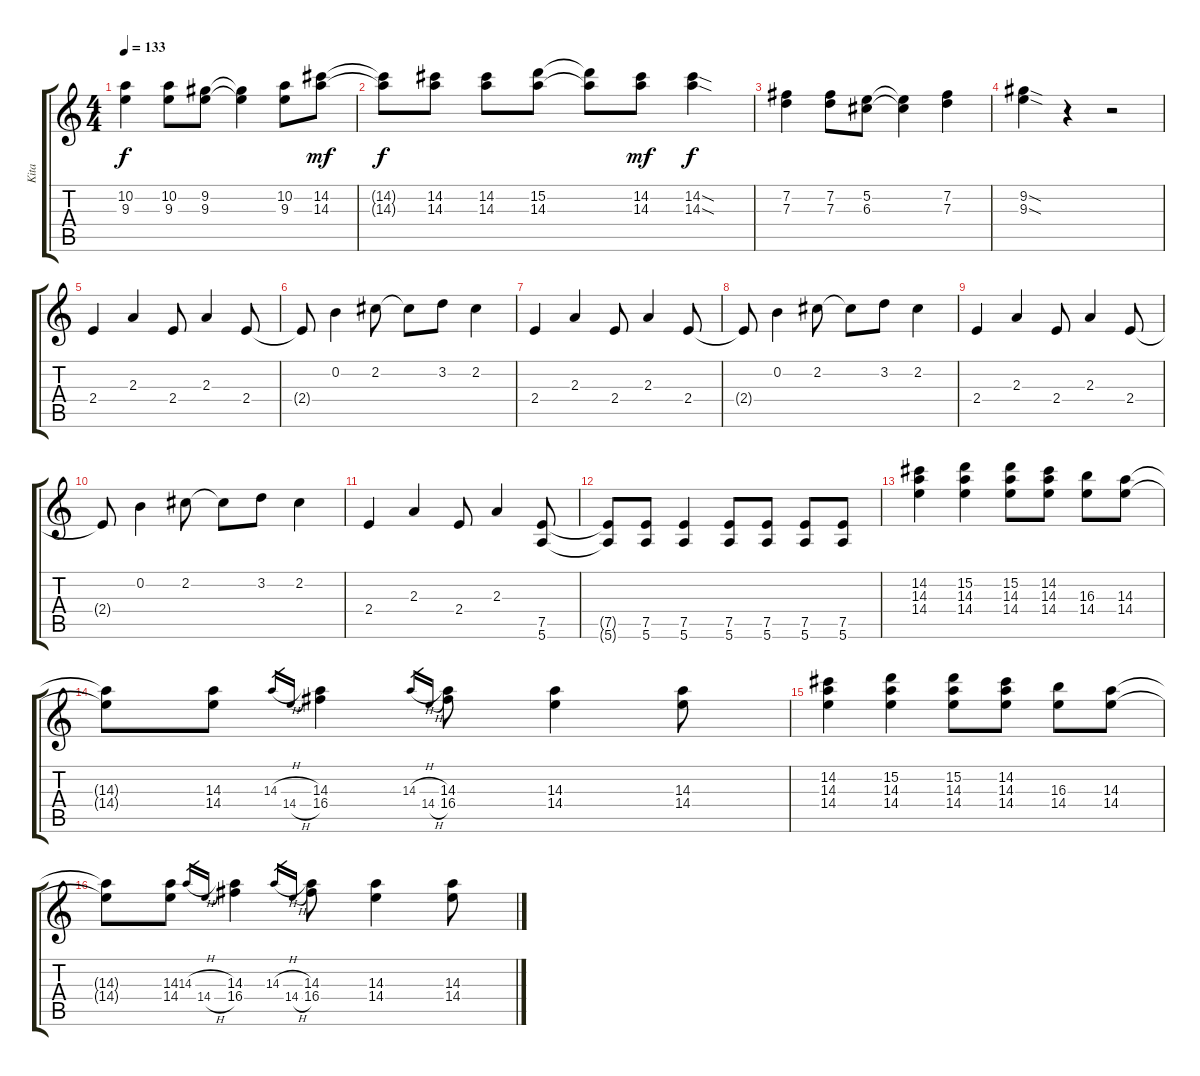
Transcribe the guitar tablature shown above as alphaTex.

\track ("Kita" "Kita") {instrument overdrivenguitar}
\staff {score tabs}
\tuning (E4 B3 G3 D3 A2 E2) {hide}
\ts (4 4)
\tempo 133
\clef g2
\ks c
(10.2 9.3).4{dy f} (10.2 9.3).8 (9.2 9.3).8 (9.2{t} 9.3{t}).4 (10.2 9.3).8 (14.2 14.3).8{dy mf} |
(14.2{t} 14.3{t}).8{dy f} (14.2 14.3).8 (14.2 14.3).8 (15.2 14.3).8 (15.2{t} 14.3{t}).8 (14.2 14.3).8{dy mf} (14.2{sod} 14.3{sod}).4{dy f} |
(7.2 7.3).4 (7.2 7.3).8 (5.2 6.3).8 (5.2{t} 6.3{t}).4 (7.2 7.3).4 |
(9.2{sod} 9.3{sod}).4 r.4 r.2 |
2.4.4{instrument electricguitarclean} 2.3.4 2.4.8 2.3.4 2.4.8 |
2.4{t}.8 0.2.4 2.2.8 2.2{t}.8 3.2.8 2.2.4 |
2.4.4 2.3.4 2.4.8 2.3.4 2.4.8 |
2.4{t}.8 0.2.4 2.2.8 2.2{t}.8 3.2.8 2.2.4 |
2.4.4 2.3.4 2.4.8 2.3.4 2.4.8 |
2.4{t}.8 0.2.4 2.2.8 2.2{t}.8 3.2.8 2.2.4 |
2.4.4 2.3.4 2.4.8 2.3.4 (7.5 5.6).8{instrument overdrivenguitar} |
(7.5{t} 5.6{t}).8 (7.5 5.6).8 (7.5 5.6).4 (7.5 5.6).8 (7.5 5.6).8 (7.5 5.6).8 (7.5 5.6).8 |
(14.2 14.3 14.4).4 (15.2 14.3 14.4).4 (15.2 14.3 14.4).8 (14.2 14.3 14.4).8 (16.3 14.4).8 (14.3 14.4).8 |
(14.3{t} 14.4{t}).8 (14.3 14.4).8 14.3{h}.16{gr} 14.4{h}.16{gr} (14.3 16.4).4 14.3{h}.16{gr} 14.4{h}.16{gr} (14.3 16.4).8 (14.3 14.4).4 (14.3 14.4).8 |
(14.2 14.3 14.4).4 (15.2 14.3 14.4).4 (15.2 14.3 14.4).8 (14.2 14.3 14.4).8 (16.3 14.4).8 (14.3 14.4).8 |
(14.3{t} 14.4{t}).8 (14.3 14.4).8 14.3{h}.16{gr} 14.4{h}.16{gr} (14.3 16.4).4 14.3{h}.16{gr} 14.4{h}.16{gr} (14.3 16.4).8 (14.3 14.4).4 (14.3 14.4).8
